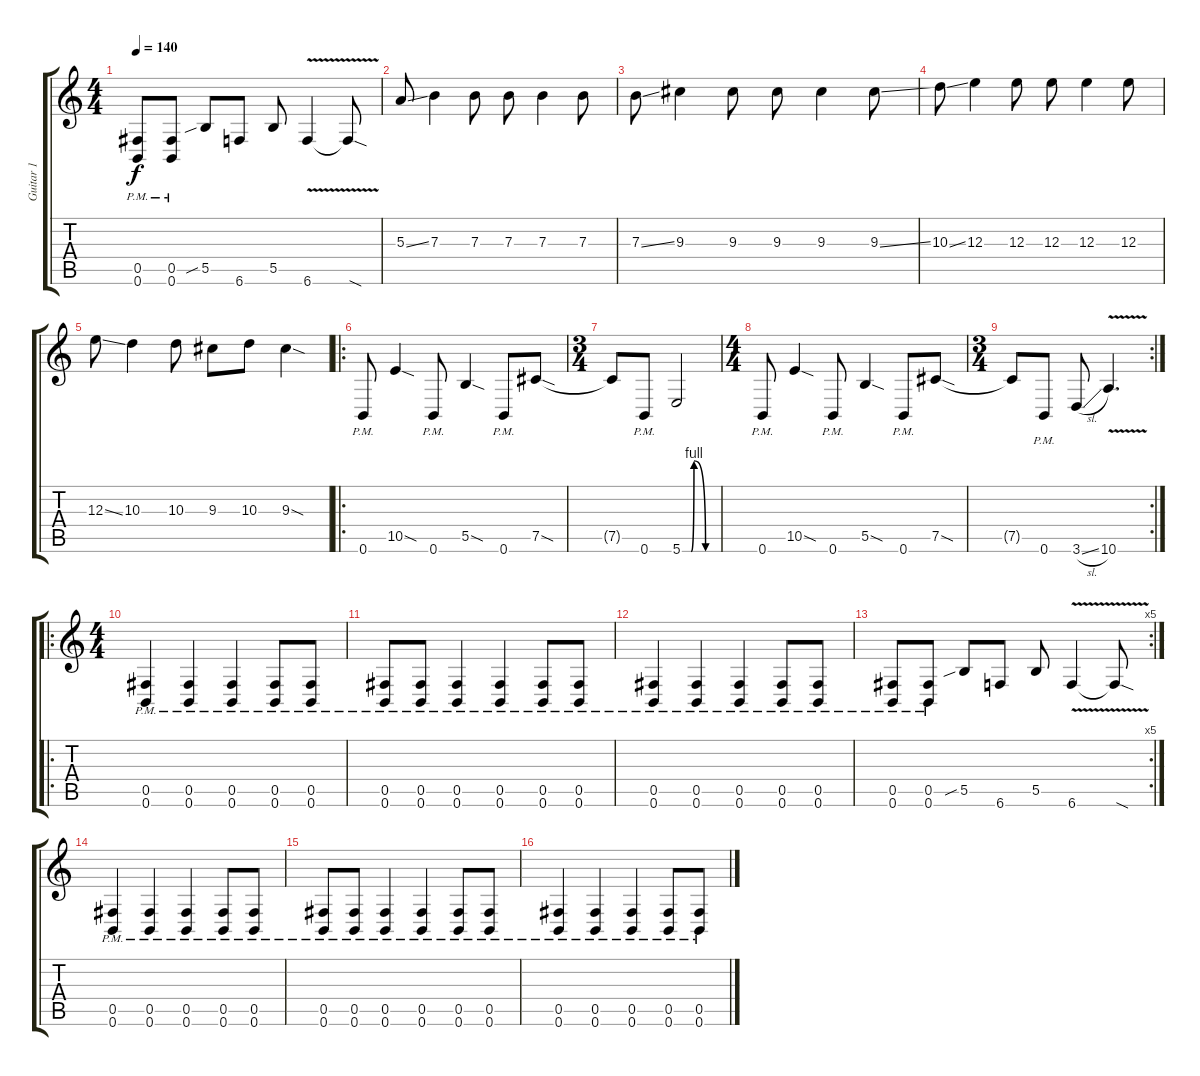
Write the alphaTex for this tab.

\track ("Guitar 1" "Guitar 1") {instrument distortionguitar}
\staff {score tabs}
\tuning (Db4 Ab3 E3 B2 Gb2 B1) {hide}
\ts (4 4)
\tempo 140
\clef g2
\ks c
(0.5{pm} 0.6{pm}).8{dy f} (0.5{pm} 0.6{pm}).8 5.5{sib}.8 6.6.8 5.5.8 6.6{v}.4 6.6{sod t}.8 |
5.3{ss}.8 7.3.4 7.3.8 7.3.8 7.3.4 7.3.8 |
7.3{ss}.8 9.3.4 9.3.8 9.3.8 9.3.4 9.3{ss}.8 |
10.3{ss}.8 12.3.4 12.3.8 12.3.8 12.3.4 12.3.8 |
12.3{ss}.8 10.3.4 10.3.8 9.3.8 10.3.8 9.3{sod}.4 |
\ro
0.6{pm}.8 10.5{sod}.4 0.6{pm}.8 5.5{sod}.4 0.6{pm}.8 7.5{sod}.8 |
\ts (3 4)
7.5{t}.8 0.6{pm}.8 5.6{be (custom 0 0 15 0 20 4 40 0 60 0)}.2 |
\ts (4 4)
0.6{pm}.8 10.5{sod}.4 0.6{pm}.8 5.5{sod}.4 0.6{pm}.8 7.5{sod}.8 |
\rc 2
\ts (3 4)
7.5{t}.8 0.6{pm}.8 3.6{sl}.8 10.6{v}.4{d} |
\ro
\ts (4 4)
(0.5{pm} 0.6{pm}).4 (0.5{pm} 0.6{pm}).4 (0.5{pm} 0.6{pm}).4 (0.5{pm} 0.6{pm}).8 (0.5{pm} 0.6{pm}).8 |
(0.5{pm} 0.6{pm}).8 (0.5{pm} 0.6{pm}).8 (0.5{pm} 0.6{pm}).4 (0.5{pm} 0.6{pm}).4 (0.5{pm} 0.6{pm}).8 (0.5{pm} 0.6{pm}).8 |
(0.5{pm} 0.6{pm}).4 (0.5{pm} 0.6{pm}).4 (0.5{pm} 0.6{pm}).4 (0.5{pm} 0.6{pm}).8 (0.5{pm} 0.6{pm}).8 |
\rc 5
(0.5{pm} 0.6{pm}).8 (0.5{pm} 0.6{pm}).8 5.5{sib}.8 6.6.8 5.5.8 6.6{v}.4 6.6{sod t}.8 |
(0.5{pm} 0.6{pm}).4 (0.5{pm} 0.6{pm}).4 (0.5{pm} 0.6{pm}).4 (0.5{pm} 0.6{pm}).8 (0.5{pm} 0.6{pm}).8 |
(0.5{pm} 0.6{pm}).8 (0.5{pm} 0.6{pm}).8 (0.5{pm} 0.6{pm}).4 (0.5{pm} 0.6{pm}).4 (0.5{pm} 0.6{pm}).8 (0.5{pm} 0.6{pm}).8 |
(0.5{pm} 0.6{pm}).4 (0.5{pm} 0.6{pm}).4 (0.5{pm} 0.6{pm}).4 (0.5{pm} 0.6{pm}).8 (0.5{pm} 0.6{pm}).8
